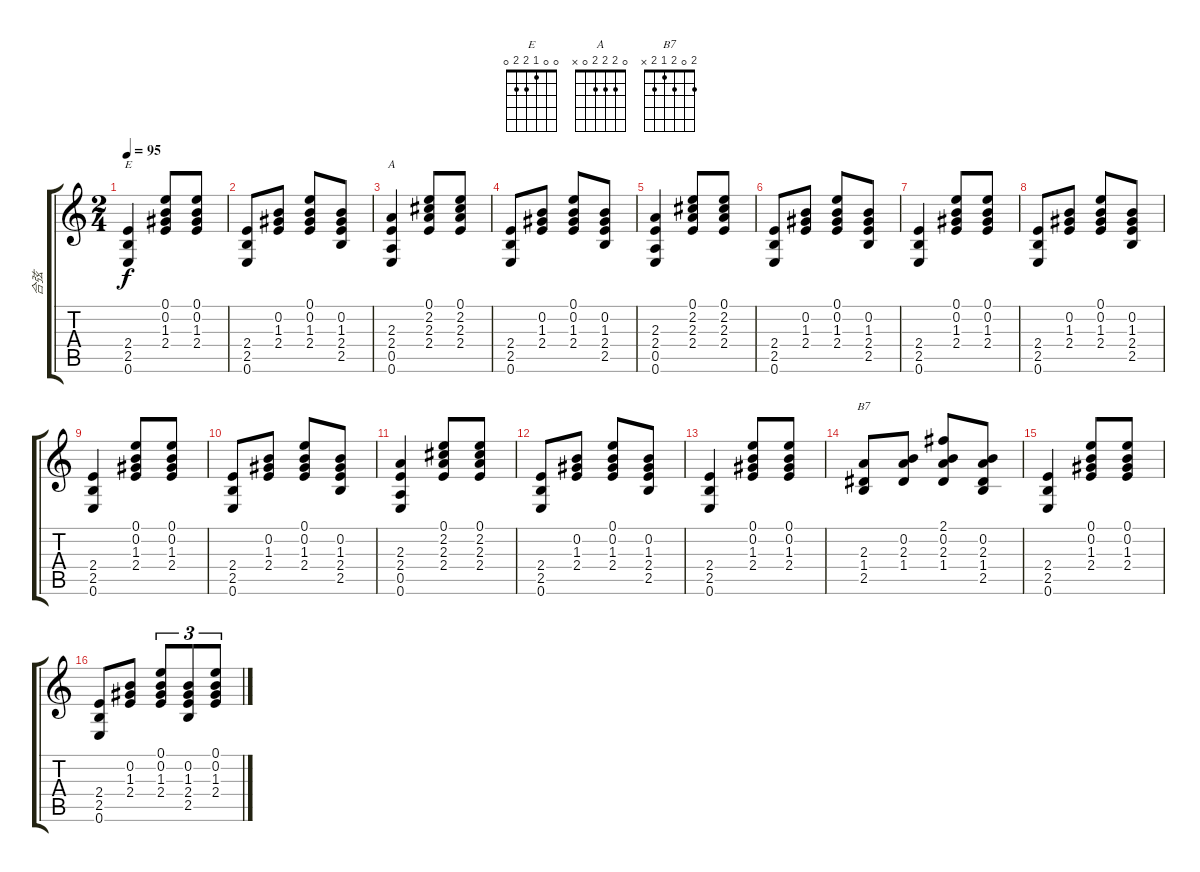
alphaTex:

\track ("合弦" "合弦") {instrument acousticguitarnylon}
\staff {score tabs}
\tuning (E4 B3 G3 D3 A2 E2) {hide}
\chord ("E" 0 0 1 2 2 0)
\chord ("A" 0 2 2 2 0 x)
\chord ("B7" 2 0 2 1 2 x)
\ts (2 4)
\tempo 95
\clef g2
\ks c
(2.4 2.5 0.6).4{ch "E" dy f instrument acousticguitarnylon} (0.1 0.2 1.3 2.4).8 (0.1 0.2 1.3 2.4).8 |
(2.4 2.5 0.6).8 (0.2 1.3 2.4).8 (0.1 0.2 1.3 2.4).8 (0.2 1.3 2.4 2.5).8 |
(2.3 2.4 0.5 0.6).4{ch "A"} (0.1 2.2 2.3 2.4).8 (0.1 2.2 2.3 2.4).8 |
(2.4 2.5 0.6).8 (0.2 1.3 2.4).8 (0.1 0.2 1.3 2.4).8 (0.2 1.3 2.4 2.5).8 |
(2.3 2.4 0.5 0.6).4 (0.1 2.2 2.3 2.4).8 (0.1 2.2 2.3 2.4).8 |
(2.4 2.5 0.6).8 (0.2 1.3 2.4).8 (0.1 0.2 1.3 2.4).8 (0.2 1.3 2.4 2.5).8 |
(2.4 2.5 0.6).4 (0.1 0.2 1.3 2.4).8 (0.1 0.2 1.3 2.4).8 |
(2.4 2.5 0.6).8 (0.2 1.3 2.4).8 (0.1 0.2 1.3 2.4).8 (0.2 1.3 2.4 2.5).8 |
(2.4 2.5 0.6).4 (0.1 0.2 1.3 2.4).8 (0.1 0.2 1.3 2.4).8 |
(2.4 2.5 0.6).8 (0.2 1.3 2.4).8 (0.1 0.2 1.3 2.4).8 (0.2 1.3 2.4 2.5).8 |
(2.3 2.4 0.5 0.6).4 (0.1 2.2 2.3 2.4).8 (0.1 2.2 2.3 2.4).8 |
(2.4 2.5 0.6).8 (0.2 1.3 2.4).8 (0.1 0.2 1.3 2.4).8 (0.2 1.3 2.4 2.5).8 |
(2.4 2.5 0.6).4 (0.1 0.2 1.3 2.4).8 (0.1 0.2 1.3 2.4).8 |
(2.3 1.4 2.5).8{ch "B7"} (0.2 2.3 1.4).8 (2.1 0.2 2.3 1.4).8 (0.2 2.3 1.4 2.5).8 |
(2.4 2.5 0.6).4 (0.1 0.2 1.3 2.4).8 (0.1 0.2 1.3 2.4).8 |
(2.4 2.5 0.6).8 (0.2 1.3 2.4).8 (0.1 0.2 1.3 2.4).8{tu (3 2)} (0.2 1.3 2.4 2.5).8{tu (3 2)} (0.1 0.2 1.3 2.4).8{tu (3 2)}
